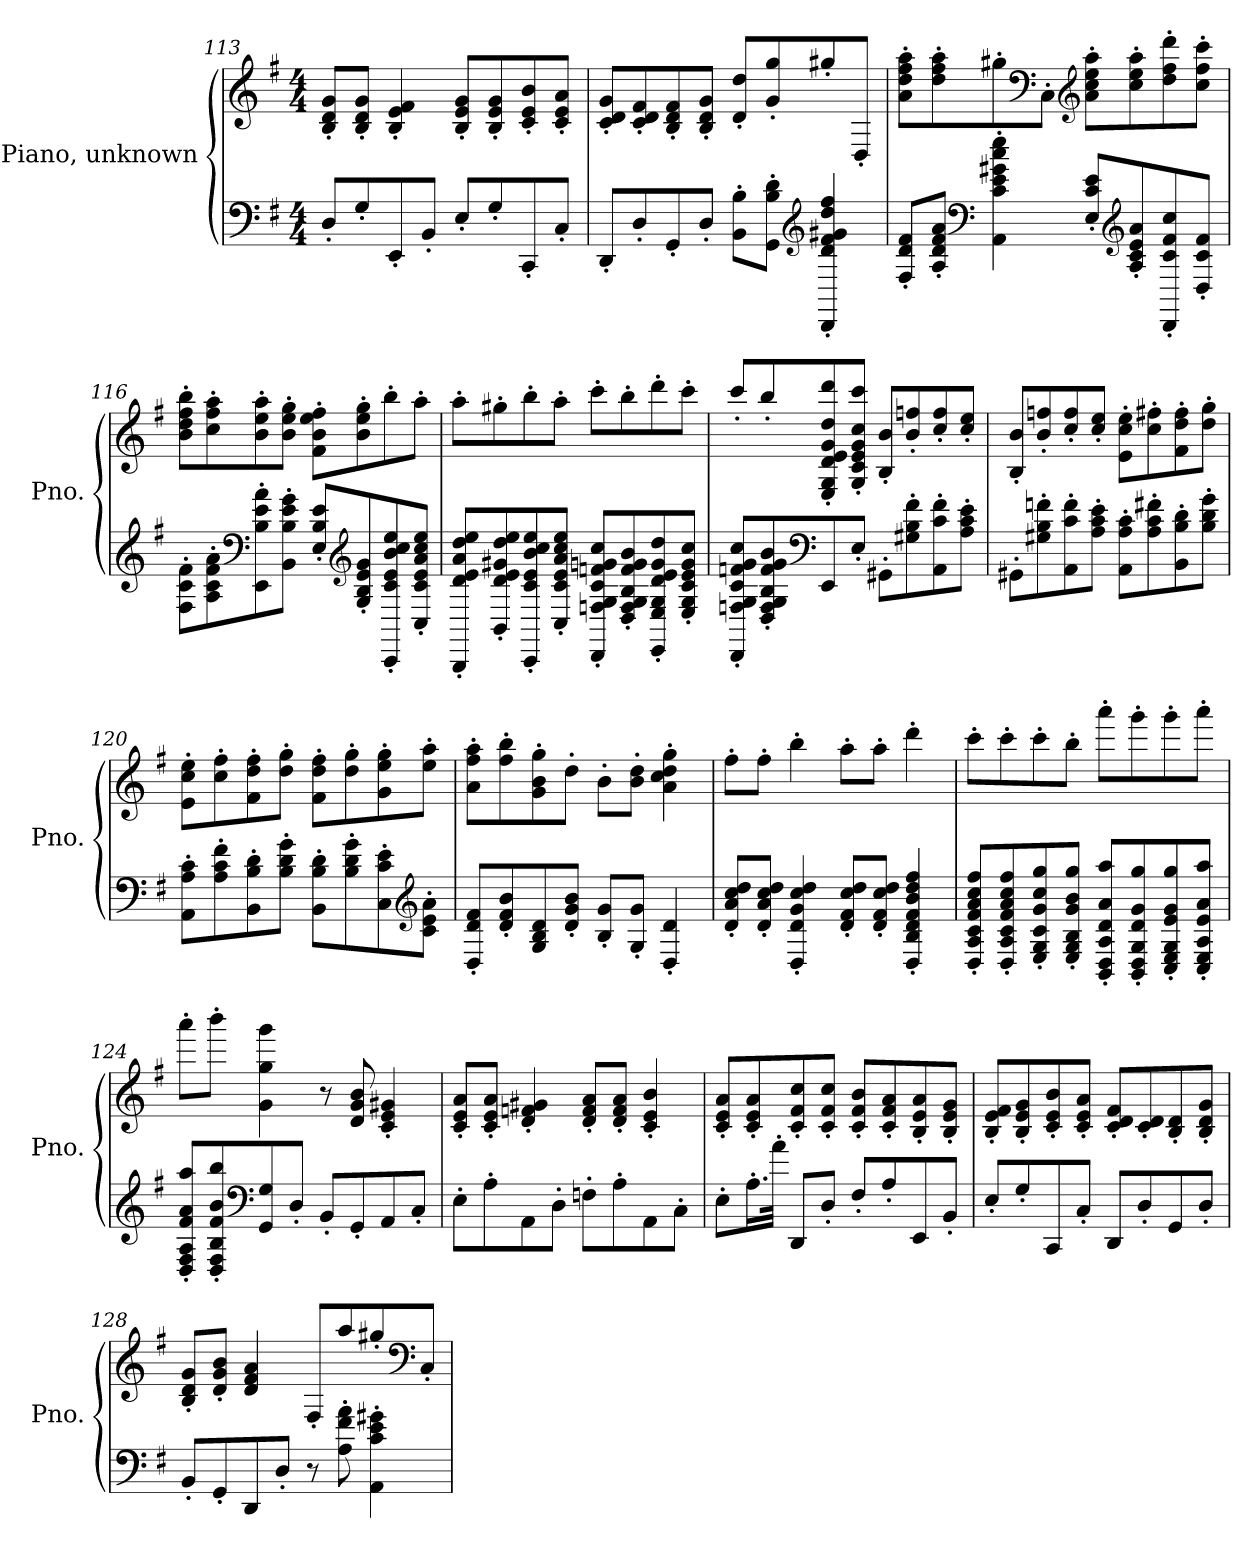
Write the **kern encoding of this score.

**kern	**kern
*part1	*part1
*staff2	*staff1
*I"Piano, unknown	*
*I'Pno.	*
*clefF4	*clefG2
*k[f#]	*k[f#]
*M4/4	*M4/4
=113	=113
8D'/L	8B/' 8d/' 8g/'L
8G'/	8B/' 8d/' 8g/'J
8EE'/	4B/' 4e/' 4f#/'
8BB'/J	.
8E'/L	8B/' 8e/' 8g/'L
8G'/	8B/' 8e/' 8g/'
8CC'/	8c/' 8e/' 8b/'
8C'/J	8c/' 8e/' 8a/'J
=114	=114
8DD'/L	8c/' 8d/' 8g/'L
8D'/	8c/' 8d/' 8f#/'
8GG'/	8B/' 8d/' 8f#/'
8D'/J	8B/' 8d/' 8g/'J
8BB\' 8B\'L	8d/' 8dd/'L
8GG\' 8B\' 8d\'J	8g/' 8gg/'
*clefG2	*
4DD/' 4d/' 4f#/' 4g#X/' 4dd/' 4ff#/'	8gg#X'/
.	8D'/J
!!LO:PB:g=z
=115	=115
8F#/' 8d/' 8f#/'L	8a\' 8dd\' 8ff#\' 8aa\'L
8A/' 8d/' 8f#/' 8a/'J	8dd\' 8ff#\' 8aa\'
*clefF4	*
4AA\' 4c\' 4e\' 4g#X\' 4cc\' 4ee\'	8gg#X'\
*	*clefF4
.	8C'\J
*	*clefG2
8E/' 8c/' 8e/'L	8a\' 8cc\' 8ee\' 8aa\'L
*clefG2	*
8A/' 8c/' 8e/' 8a/'	8cc\' 8ee\' 8aa\'
8DD/' 8c/' 8f#/' 8cc/'	8dd\' 8ff#\' 8ddd\'
8D/' 8c/' 8f#/'J	8cc\' 8ff#\' 8ccc\'J
=116	=116
8F#\' 8c\' 8f#\'L	8b\' 8dd\' 8ff#\' 8bb\'L
8A\' 8c\' 8f#\' 8a\'	8cc\' 8ff#\' 8aa\'
*clefF4	*
8EE\' 8B\' 8e\' 8a\'	8b\' 8ee\' 8aa\'
8BB\' 8B\' 8e\' 8g\'J	8b\' 8ee\' 8gg\'J
8E/' 8B/' 8e/'L	8f#\' 8b\' 8ee\' 8ff#\'L
*clefG2	*
8G/' 8B/' 8e/' 8g/'	8b\' 8ee\' 8gg\'
8CC/' 8c/' 8e/' 8b/' 8cc/' 8ee/'	8bb'\
8C/' 8c/' 8e/' 8a/' 8cc/' 8ee/'J	8aa'\J
!!LO:LB:g=z
=117	=117
8BBB/' 8d/' 8e/' 8a/' 8dd/' 8ee/'L	8aa'\L
8BB/' 8d/' 8e/' 8g#X/' 8dd/' 8ee/'	8gg#X'\
8CC/' 8c/' 8e/' 8b/' 8cc/' 8ee/'	8bb'\
8C/' 8c/' 8e/' 8a/' 8cc/' 8ee/'J	8aa'\J
8DD/' 8Fn/' 8G/' 8c/' 8fn/' 8gn/' 8cc/'L	8ccc'\L
8D/' 8F/' 8G/' 8B/' 8f/' 8g/' 8b/'	8bb'\
8EE/' 8E/' 8G/' 8d/' 8e/' 8g/' 8dd/'	8ddd'\
8E/' 8G/' 8c/' 8e/' 8g/' 8cc/'J	8ccc'\J
=118	=118
8DD/' 8Fn/' 8G/' 8c/' 8fn/' 8g/' 8cc/'L	8ccc'/L
8D/' 8F/' 8G/' 8B/' 8f/' 8g/' 8b/'	8bb'/
*clefF4	*
8EE/	8E/' 8G/' 8d/' 8e/' 8g/' 8dd/' 8ddd/'
8E'/J	8G/' 8c/' 8e/' 8g/' 8cc/' 8ccc/'J
8GG#X'\L	8B/' 8b/'L
8G#X\' 8B\' 8f\'	8b/' 8ffn/'
8AA\' 8c\' 8f\'	8cc/' 8ff/'
8A\' 8c\' 8e\'J	8cc/' 8ee/'J
=119	=119
8GG#X'\L	8B/' 8b/'L
8G#X\' 8B\' 8fn\'	8b/' 8ffn/'
8AA\' 8c\' 8f\'	8cc/' 8ff/'
8A\' 8c\' 8e\'J	8cc/' 8ee/'J
8AA\' 8A\' 8c\'L	8e\' 8cc\' 8ee\'L
8A\' 8c\' 8f#X\'	8cc\' 8ff#X\'
8BB\' 8B\' 8d\'	8f#\' 8dd\' 8ff#\'
8B\' 8d\' 8g\'J	8dd\' 8gg\'J
!!LO:LB:g=z
=120	=120
8AA\' 8A\' 8c\'L	8e\' 8cc\' 8ee\'L
8A\' 8c\' 8f#\'	8cc\' 8ff#\'
8BB\' 8B\' 8d\'	8f#\' 8dd\' 8ff#\'
8B\' 8d\' 8g\'J	8dd\' 8gg\'J
8BB\' 8B\' 8d\'L	8f#\' 8dd\' 8ff#\'L
8B\' 8d\' 8g\'	8dd\' 8gg\'
8C\' 8c\' 8e\'	8g\' 8ee\' 8gg\'
*clefG2	*
8c\' 8e\' 8a\'J	8ee\' 8aa\'J
=121	=121
8D/' 8d/' 8f#/'L	8a\' 8ff#\' 8aa\'L
8d/' 8f#/' 8b/'	8ff#\' 8bb\'
8G/ 8B/ 8d/	8g\' 8b\' 8gg\'
8d/' 8g/' 8b/'J	8dd'\J
8B/' 8g/'L	8b'\L
8G/' 8g/'J	8b\' 8dd\'J
4D/' 4d/'	4a\' 4cc\' 4dd\' 4gg\'
=122	=122
8d/' 8a/' 8cc/' 8dd/'L	8ff#'\L
8d/' 8a/' 8cc/' 8dd/'J	8ff#'\J
4D/' 4d/' 4g/' 4cc/' 4dd/'	4bb'\
8d/' 8f#/' 8cc/' 8dd/'L	8aa'\L
8d/' 8f#/' 8cc/' 8dd/'J	8aa'\J
4D/' 4B/' 4d/' 4f#/' 4b/' 4dd/' 4ff#/'	4ddd'\
=123	=123
8D/' 8A/' 8c/' 8f#/' 8a/' 8cc/' 8ff#/'L	8ccc'\L
8D/' 8A/' 8c/' 8f#/' 8a/' 8cc/' 8ff#/'	8ccc'\
8E/' 8G/' 8c/' 8g/' 8cc/' 8gg/'	8ccc'\
8E/' 8G/' 8B/' 8g/' 8b/' 8gg/'J	8bb'\J
8BB/' 8D/' 8A/' 8d/' 8a/' 8aa/'L	8aaa'\L
8BB/' 8D/' 8G/' 8d/' 8g/' 8gg/'	8ggg'\
8C/' 8E/' 8G/' 8e/' 8g/' 8gg/'	8ggg'\
8C/' 8E/' 8A/' 8e/' 8a/' 8aa/'J	8aaa'\J
!!LO:LB:g=z
=124	=124
8D/' 8F#/' 8A/' 8f#/' 8a/' 8aa/'L	8aaa'\L
8D/' 8F#/' 8B/' 8f#/' 8b/' 8bb/'	8bbb'\J
*clefF4	*
8GG/ 8G/	4g\ 4gg\ 4ggg\
8D'/J	.
8BB'/L	8r
8GG'/	8d/ 8g/ 8b/
8AA/	4c/' 4e/' 4g#X/'
8C'/J	.
=125	=125
8E'\L	8c/' 8e/' 8a/'L
8A'\	8c/' 8e/' 8a/'J
8AA\	4d/' 4fn/' 4g#X/'
8D'\J	.
8Fn'\L	8d/' 8f/' 8a/'L
8A'\	8d/' 8f/' 8a/'J
8AA\	4c/' 4e/' 4b/'
8C'\J	.
=126	=126
8E'\L	8c/' 8e/' 8a/'L
16.A'\L	8c/' 8e/' 8a/'
32a'\JJk	.
8DD/L	8c/' 8f#/' 8cc/'
8D'/J	8c/' 8f#/' 8cc/'J
8F#'/L	8c/' 8f#/' 8b/'L
8A'/	8c/' 8f#/' 8a/'
8EE/	8B/' 8e/' 8a/'
8BB'/J	8B/' 8e/' 8g/'J
!!LO:LB:g=z
=127	=127
8E'/L	8B/' 8e/' 8f#/'L
8G'/	8B/' 8e/' 8g/'
8CC/	8c/' 8e/' 8b/'
8C'/J	8c/' 8e/' 8a/'J
8DD/L	8c/' 8d/' 8f#/'L
8D'/	8c/' 8d/'
8GG/	8B/' 8d/'
8D'/J	8B/' 8d/' 8g/'J
=128	=128
8BB'/L	8B/' 8d/' 8g/'L
8GG'/	8d/' 8g/' 8b/'J
8DD/	4d/ 4f#/ 4a/
8D'/J	.
8r	8F#'/L
8A\' 8f#\' 8a\'	8aa/
4AA\' 4c\' 4e\' 4g#X\'	8gg#X'/
*	*clefF4
.	8C'/J
=	=
*-	*-
